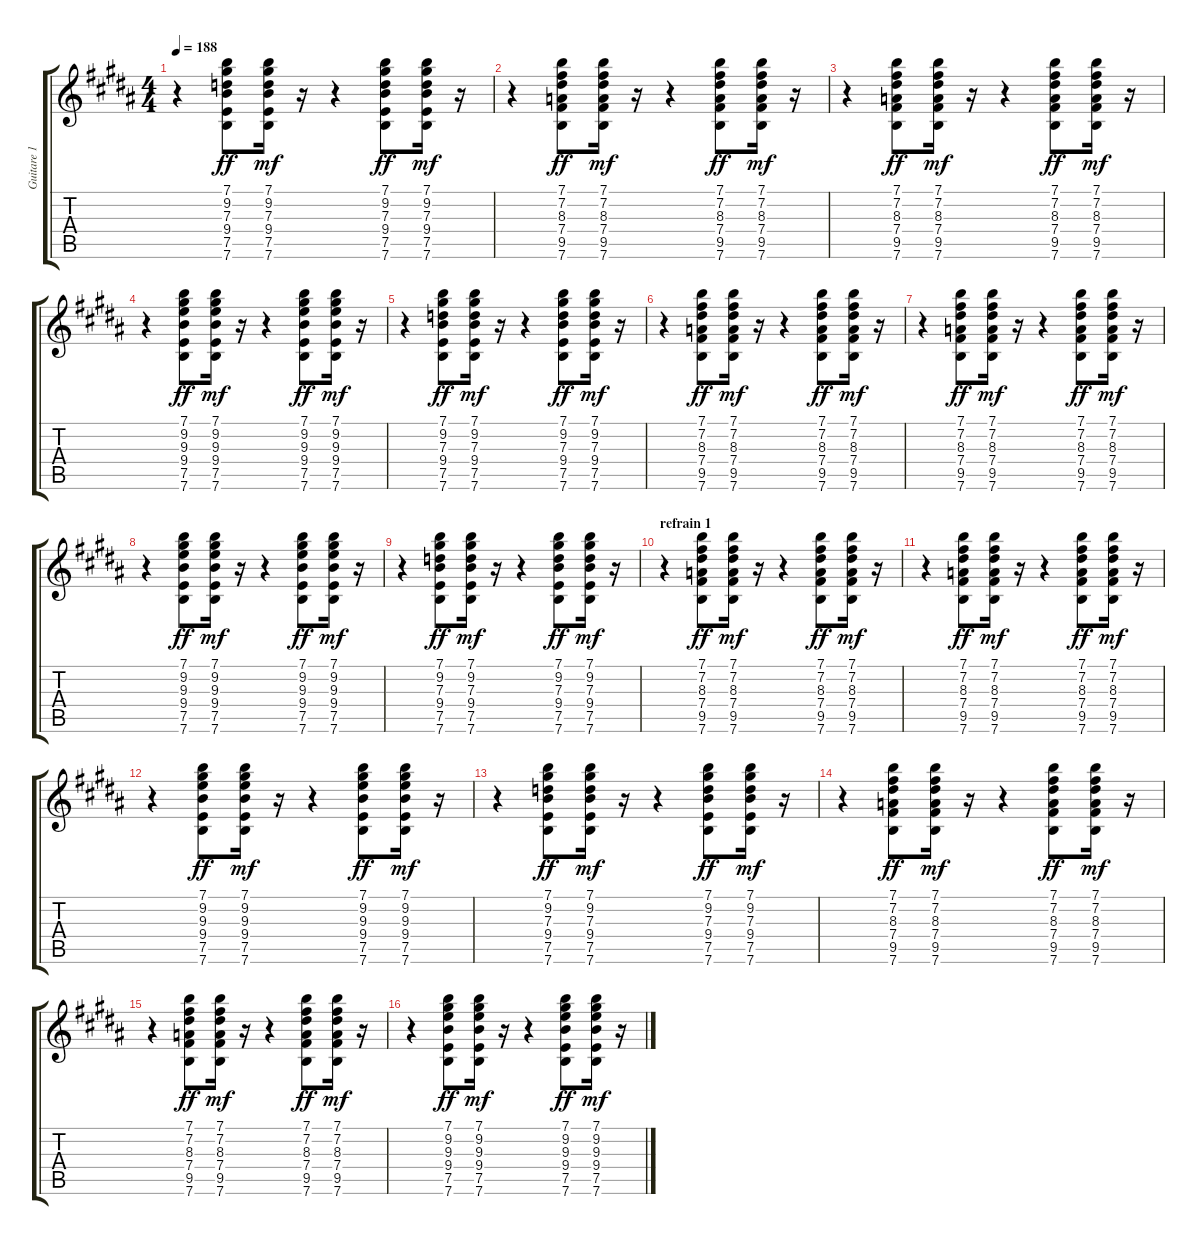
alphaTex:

\track ("Guitare 1" "Guitare 1") {instrument electricguitarmuted}
\staff {score tabs}
\tuning (E4 B3 G3 D3 A2 E2) {hide}
\ts (4 4)
\tempo 188
\clef g2
\ks b
r.4{dy mf} (7.1 9.2 7.3 9.4 7.5 7.6).8{dy ff} (7.1 9.2 7.3 9.4 7.5 7.6).16{dy mf} r.16 r.4 (7.1 9.2 7.3 9.4 7.5 7.6).8{dy ff} (7.1 9.2 7.3 9.4 7.5 7.6).16{dy mf} r.16 |
r.4 (7.1 7.2 8.3 7.4 9.5 7.6).8{dy ff} (7.1 7.2 8.3 7.4 9.5 7.6).16{dy mf} r.16 r.4 (7.1 7.2 8.3 7.4 9.5 7.6).8{dy ff} (7.1 7.2 8.3 7.4 9.5 7.6).16{dy mf} r.16 |
r.4 (7.1 7.2 8.3 7.4 9.5 7.6).8{dy ff} (7.1 7.2 8.3 7.4 9.5 7.6).16{dy mf} r.16 r.4 (7.1 7.2 8.3 7.4 9.5 7.6).8{dy ff} (7.1 7.2 8.3 7.4 9.5 7.6).16{dy mf} r.16 |
r.4 (7.1 9.2 9.3 9.4 7.5 7.6).8{dy ff} (7.1 9.2 9.3 9.4 7.5 7.6).16{dy mf} r.16 r.4 (7.1 9.2 9.3 9.4 7.5 7.6).8{dy ff} (7.1 9.2 9.3 9.4 7.5 7.6).16{dy mf} r.16 |
r.4 (7.1 9.2 7.3 9.4 7.5 7.6).8{dy ff} (7.1 9.2 7.3 9.4 7.5 7.6).16{dy mf} r.16 r.4 (7.1 9.2 7.3 9.4 7.5 7.6).8{dy ff} (7.1 9.2 7.3 9.4 7.5 7.6).16{dy mf} r.16 |
r.4 (7.1 7.2 8.3 7.4 9.5 7.6).8{dy ff} (7.1 7.2 8.3 7.4 9.5 7.6).16{dy mf} r.16 r.4 (7.1 7.2 8.3 7.4 9.5 7.6).8{dy ff} (7.1 7.2 8.3 7.4 9.5 7.6).16{dy mf} r.16 |
r.4 (7.1 7.2 8.3 7.4 9.5 7.6).8{dy ff} (7.1 7.2 8.3 7.4 9.5 7.6).16{dy mf} r.16 r.4 (7.1 7.2 8.3 7.4 9.5 7.6).8{dy ff} (7.1 7.2 8.3 7.4 9.5 7.6).16{dy mf} r.16 |
r.4 (7.1 9.2 9.3 9.4 7.5 7.6).8{dy ff} (7.1 9.2 9.3 9.4 7.5 7.6).16{dy mf} r.16 r.4 (7.1 9.2 9.3 9.4 7.5 7.6).8{dy ff} (7.1 9.2 9.3 9.4 7.5 7.6).16{dy mf} r.16 |
r.4 (7.1 9.2 7.3 9.4 7.5 7.6).8{dy ff} (7.1 9.2 7.3 9.4 7.5 7.6).16{dy mf} r.16 r.4 (7.1 9.2 7.3 9.4 7.5 7.6).8{dy ff} (7.1 9.2 7.3 9.4 7.5 7.6).16{dy mf} r.16 |
\section ("" "refrain 1")
r.4 (7.1 7.2 8.3 7.4 9.5 7.6).8{dy ff} (7.1 7.2 8.3 7.4 9.5 7.6).16{dy mf} r.16 r.4 (7.1 7.2 8.3 7.4 9.5 7.6).8{dy ff} (7.1 7.2 8.3 7.4 9.5 7.6).16{dy mf} r.16 |
r.4 (7.1 7.2 8.3 7.4 9.5 7.6).8{dy ff} (7.1 7.2 8.3 7.4 9.5 7.6).16{dy mf} r.16 r.4 (7.1 7.2 8.3 7.4 9.5 7.6).8{dy ff} (7.1 7.2 8.3 7.4 9.5 7.6).16{dy mf} r.16 |
r.4 (7.1 9.2 9.3 9.4 7.5 7.6).8{dy ff} (7.1 9.2 9.3 9.4 7.5 7.6).16{dy mf} r.16 r.4 (7.1 9.2 9.3 9.4 7.5 7.6).8{dy ff} (7.1 9.2 9.3 9.4 7.5 7.6).16{dy mf} r.16 |
r.4 (7.1 9.2 7.3 9.4 7.5 7.6).8{dy ff} (7.1 9.2 7.3 9.4 7.5 7.6).16{dy mf} r.16 r.4 (7.1 9.2 7.3 9.4 7.5 7.6).8{dy ff} (7.1 9.2 7.3 9.4 7.5 7.6).16{dy mf} r.16 |
r.4 (7.1 7.2 8.3 7.4 9.5 7.6).8{dy ff} (7.1 7.2 8.3 7.4 9.5 7.6).16{dy mf} r.16 r.4 (7.1 7.2 8.3 7.4 9.5 7.6).8{dy ff} (7.1 7.2 8.3 7.4 9.5 7.6).16{dy mf} r.16 |
r.4 (7.1 7.2 8.3 7.4 9.5 7.6).8{dy ff} (7.1 7.2 8.3 7.4 9.5 7.6).16{dy mf} r.16 r.4 (7.1 7.2 8.3 7.4 9.5 7.6).8{dy ff} (7.1 7.2 8.3 7.4 9.5 7.6).16{dy mf} r.16 |
r.4 (7.1 9.2 9.3 9.4 7.5 7.6).8{dy ff} (7.1 9.2 9.3 9.4 7.5 7.6).16{dy mf} r.16 r.4 (7.1 9.2 9.3 9.4 7.5 7.6).8{dy ff} (7.1 9.2 9.3 9.4 7.5 7.6).16{dy mf} r.16
